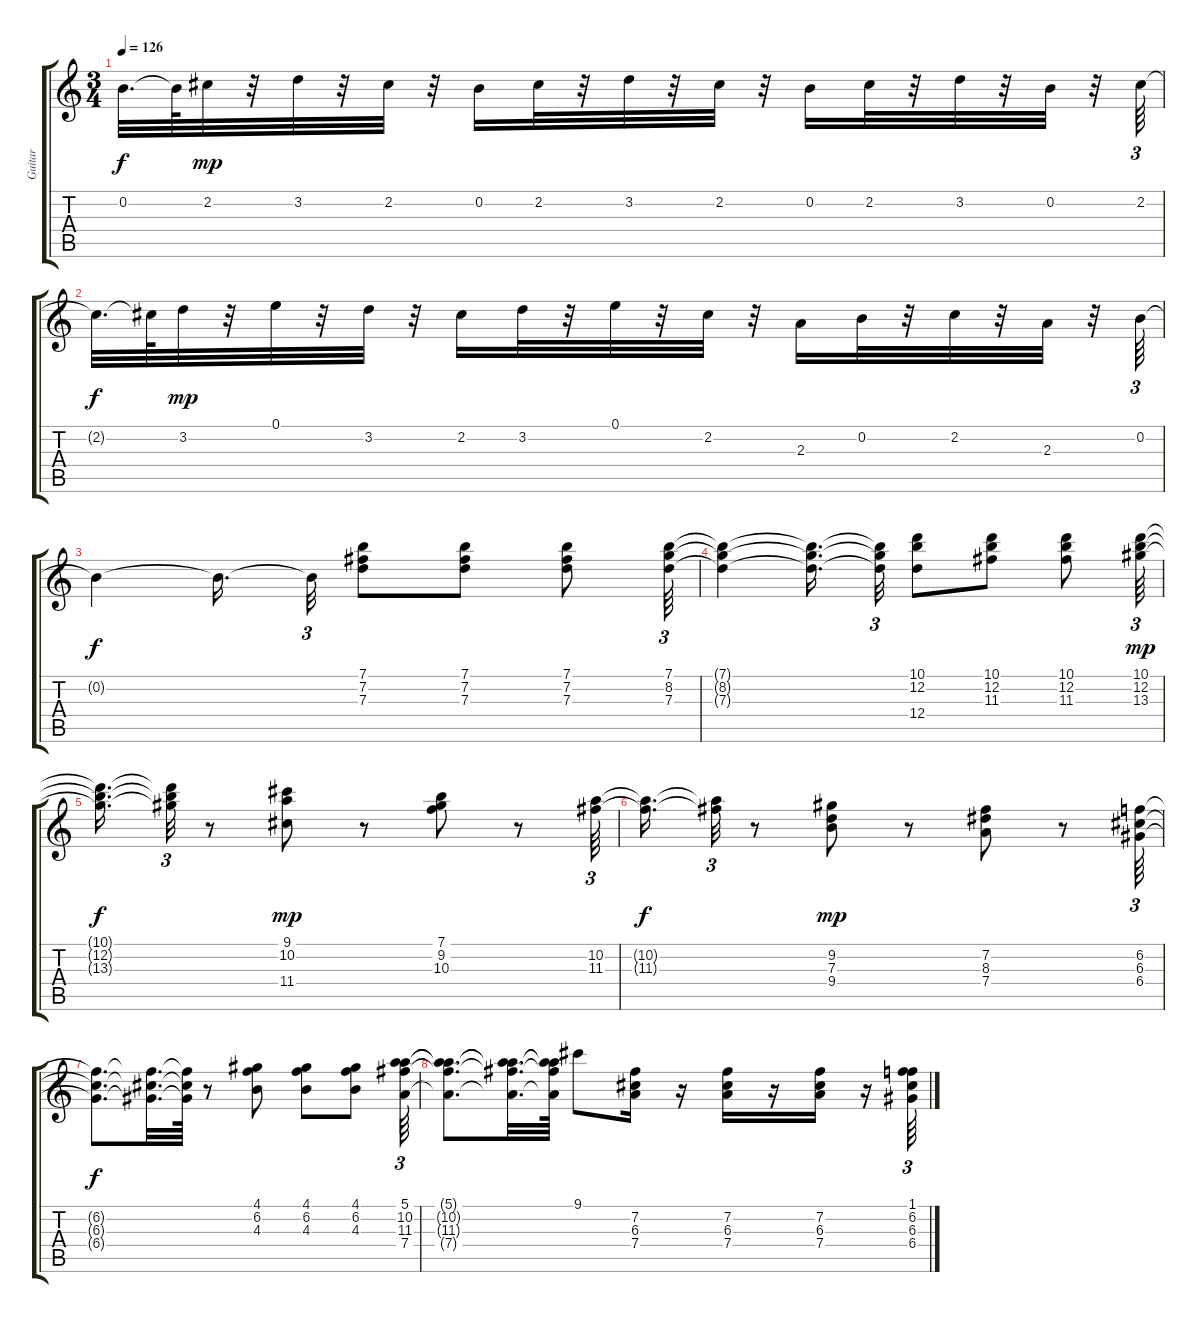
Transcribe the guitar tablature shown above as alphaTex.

\track ("Guitar" "Guitar") {instrument acousticguitarnylon}
\staff {score tabs}
\tuning (E4 B3 G3 D3 A2 E2) {hide}
\ts (3 4)
\tempo 126
\clef g2
\ks c
0.2{t}.32{d dy f} 0.2{t}.64 2.2.32{dy mp} r.32 3.2.32 r.32 2.2.32 r.32 0.2.16 2.2.32 r.32 3.2.32 r.32 2.2.32 r.32 0.2.16 2.2.32 r.32 3.2.32 r.32 0.2.32 r.32 2.2.64{tu (3 2)} |
2.2{t}.32{d dy f} 2.2{t}.64 3.2.32{dy mp} r.32 0.1.32 r.32 3.2.32 r.32 2.2.16 3.2.32 r.32 0.1.32 r.32 2.2.32 r.32 2.3.16 0.2.32 r.32 2.2.32 r.32 2.3.32 r.32 0.2.64{tu (3 2)} |
0.2{t}.4{dy f} 0.2{t}.16{d beam splitsecondary} 0.2{t}.32{tu (3 2)} (7.1 7.2 7.3).8 (7.1 7.2 7.3).8 (7.1 7.2 7.3).8 (7.1 8.2 7.3).64{tu (3 2)} |
(7.1{t} 8.2{t} 7.3{t}).4 (7.1{t} 8.2{t} 7.3{t}).16{d beam splitsecondary} (7.1{t} 8.2{t} 7.3{t}).32{tu (3 2)} (10.1 12.2 12.4).8 (10.1 12.2 11.3).8 (10.1 12.2 11.3).8 (10.1 12.2 13.3).64{tu (3 2) dy mp} |
(10.1{t} 12.2{t} 13.3{t}).16{d dy f} (10.1{t} 12.2{t} 13.3{t}).32{tu (3 2)} r.8 (9.1 10.2 11.4).8{dy mp} r.8 (7.1 9.2 10.3).8 r.8 (10.2 11.3).64{tu (3 2)} |
(10.2{t} 11.3{t}).16{d dy f} (10.2{t} 11.3{t}).32{tu (3 2)} r.8 (9.2 7.3 9.4).8{dy mp} r.8 (7.2 8.3 7.4).8 r.8 (6.2 6.3 6.4).64{tu (3 2)} |
(6.2{t} 6.3{t} 6.4{t}).8{d dy f} (6.2{t} 6.3{t} 6.4{t}).32{d} (6.2{t} 6.3{t} 6.4{t}).64 r.8 (4.1 6.2 4.3).8 (4.1 6.2 4.3).8 (4.1 6.2 4.3).8 (5.1 10.2 11.3 7.4).64{tu (3 2)} |
(5.1{t} 10.2{t} 11.3{t} 7.4{t}).8{d} (5.1{t} 10.2{t} 11.3{t} 7.4{t}).32{d} (5.1{t} 10.2{t} 11.3{t} 7.4{t}).64 9.1.8 (7.2 6.3 7.4).16 r.16 (7.2 6.3 7.4).16 r.16 (7.2 6.3 7.4).16 r.16 (1.1 6.2 6.3 6.4).64{tu (3 2)}
